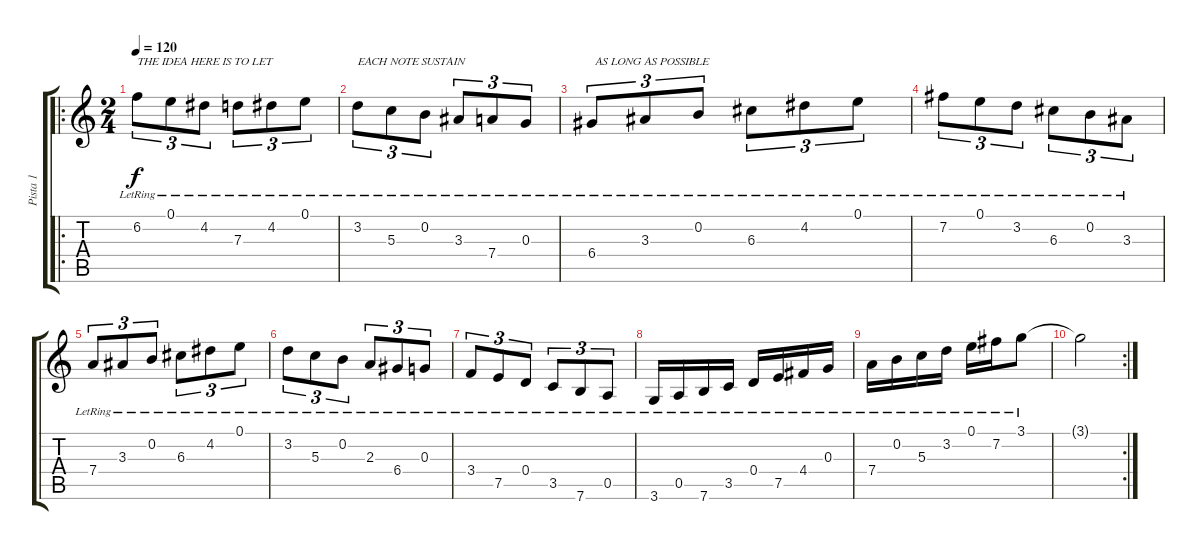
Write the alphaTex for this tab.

\track ("Pista 1" "Pista 1") {instrument acousticguitarnylon}
\staff {score tabs}
\tuning (E4 B3 G3 D3 A2 E2) {hide}
\ro
\ts (2 4)
\tempo 120
\clef g2
\ks c
6.2{lr}.8{tu (3 2) txt "THE IDEA HERE IS TO LET" dy f instrument acousticguitarnylon} 0.1{lr}.8{tu (3 2)} 4.2{lr}.8{tu (3 2)} 7.3{lr}.8{tu (3 2)} 4.2{lr}.8{tu (3 2)} 0.1{lr}.8{tu (3 2)} |
3.2{lr}.8{tu (3 2) txt "EACH NOTE SUSTAIN"} 5.3{lr}.8{tu (3 2)} 0.2{lr}.8{tu (3 2)} 3.3{lr}.8{tu (3 2)} 7.4{lr}.8{tu (3 2)} 0.3{lr}.8{tu (3 2)} |
6.4{lr}.8{tu (3 2) txt " AS LONG AS POSSIBLE"} 3.3{lr}.8{tu (3 2)} 0.2{lr}.8{tu (3 2)} 6.3{lr}.8{tu (3 2)} 4.2{lr}.8{tu (3 2)} 0.1{lr}.8{tu (3 2)} |
7.2{lr}.8{tu (3 2)} 0.1{lr}.8{tu (3 2)} 3.2{lr}.8{tu (3 2)} 6.3{lr}.8{tu (3 2)} 0.2{lr}.8{tu (3 2)} 3.3{lr}.8{tu (3 2)} |
7.4{lr}.8{tu (3 2)} 3.3{lr}.8{tu (3 2)} 0.2{lr}.8{tu (3 2)} 6.3{lr}.8{tu (3 2)} 4.2{lr}.8{tu (3 2)} 0.1{lr}.8{tu (3 2)} |
3.2{lr}.8{tu (3 2)} 5.3{lr}.8{tu (3 2)} 0.2{lr}.8{tu (3 2)} 2.3{lr}.8{tu (3 2)} 6.4{lr}.8{tu (3 2)} 0.3{lr}.8{tu (3 2)} |
3.4{lr}.8{tu (3 2)} 7.5{lr}.8{tu (3 2)} 0.4{lr}.8{tu (3 2)} 3.5{lr}.8{tu (3 2)} 7.6{lr}.8{tu (3 2)} 0.5{lr}.8{tu (3 2)} |
3.6{lr}.16 0.5{lr}.16 7.6{lr}.16 3.5{lr}.16 0.4{lr}.16 7.5{lr}.16 4.4{lr}.16 0.3{lr}.16 |
7.4{lr}.16 0.2{lr}.16 5.3{lr}.16 3.2{lr}.16 0.1{lr}.16 7.2{lr}.16 3.1{lr}.8 |
\rc 2
3.1{t}.2
